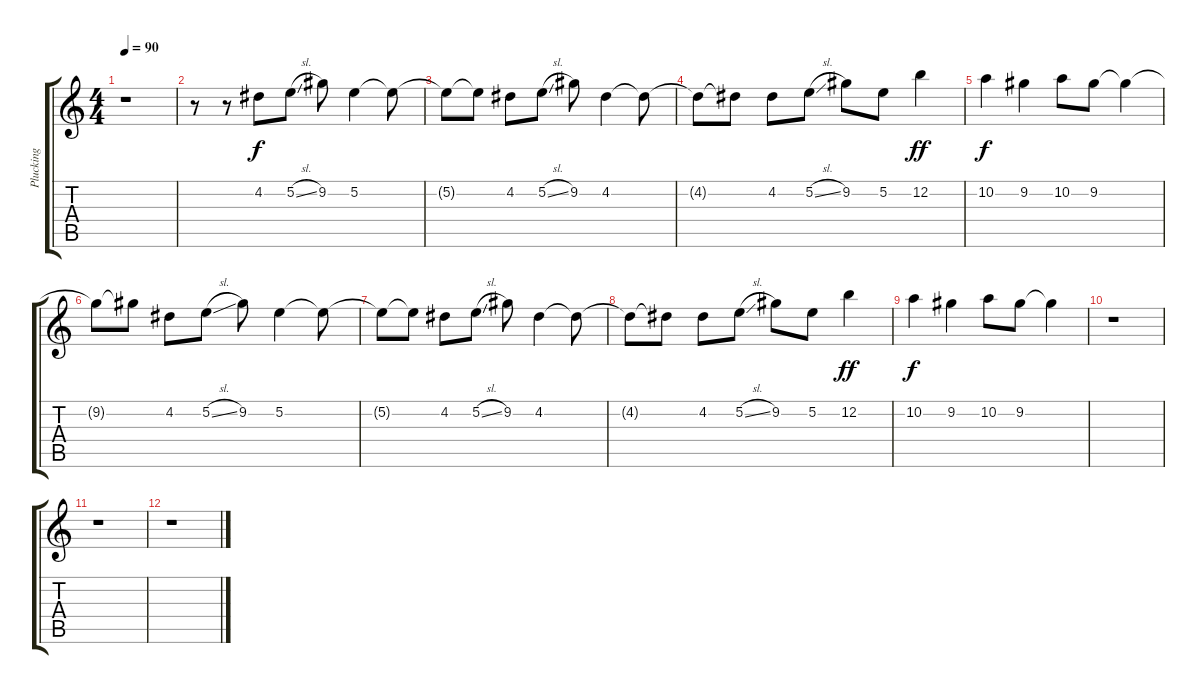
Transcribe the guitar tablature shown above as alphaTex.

\track ("Plucking" "Plucking") {instrument acousticguitarsteel}
\staff {score tabs}
\tuning (E4 B3 G3 D3 A2 E2) {hide}
\ts (4 4)
\tempo 90
\clef g2
\ks c
r.1{dy f} |
r.8 r.8 4.2.8 5.2{sl}.8 9.2.8 5.2.4 5.2{t}.8 |
5.2{t}.8 5.2{t}.8 4.2.8 5.2{sl}.8 9.2.8 4.2.4 4.2{t}.8 |
4.2{t}.8 4.2{t}.8 4.2.8 5.2{sl}.8 9.2.8 5.2.8 12.2.4{dy ff} |
10.2.4{dy f} 9.2.4 10.2.8 9.2.8 9.2{t}.4 |
9.2{t}.8 9.2{t}.8 4.2.8 5.2{sl}.8 9.2.8 5.2.4 5.2{t}.8 |
5.2{t}.8 5.2{t}.8 4.2.8 5.2{sl}.8 9.2.8 4.2.4 4.2{t}.8 |
4.2{t}.8 4.2{t}.8 4.2.8 5.2{sl}.8 9.2.8 5.2.8 12.2.4{dy ff} |
10.2.4{dy f} 9.2.4 10.2.8 9.2.8 9.2{t}.4 |
r.1 |
r.1 |
r.1
